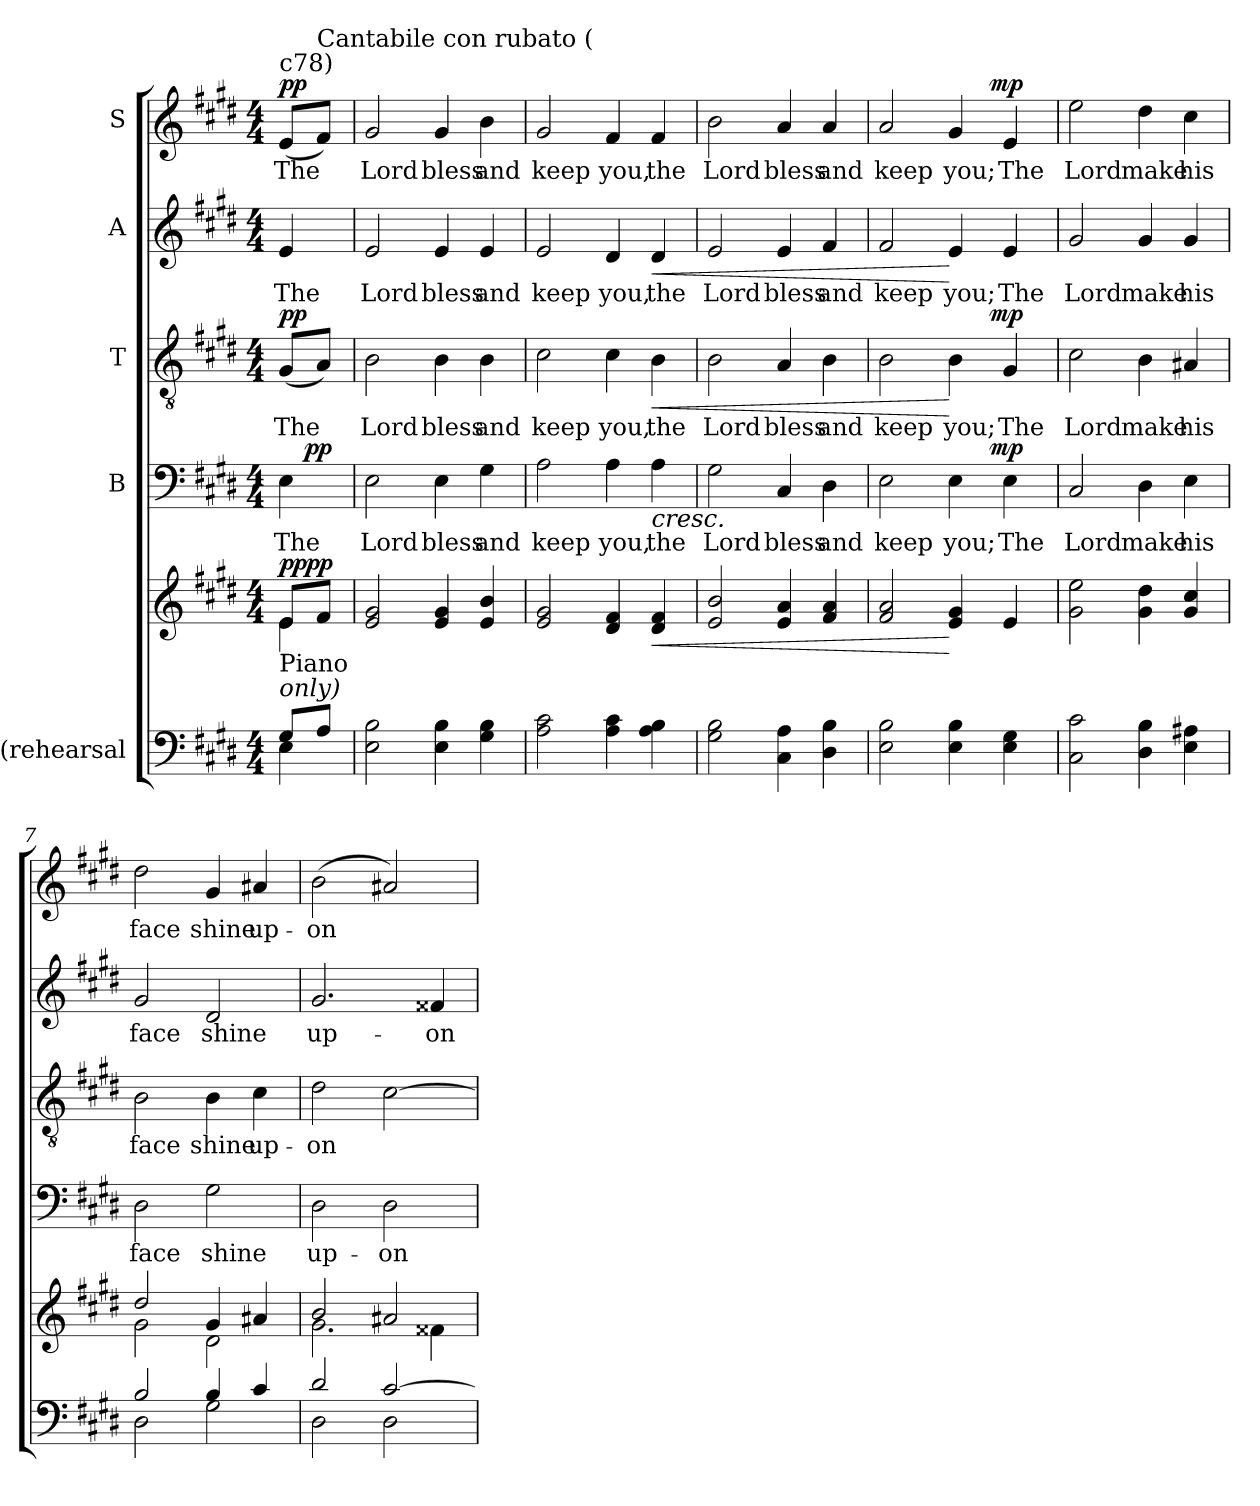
**kern	**kern	**dynam	**kern	**text	**dynam	**kern	**text	**dynam	**kern	**text	**dynam	**kern	**text	**dynam
*part5	*part5	*part5	*part4	*part4	*part4	*part3	*part3	*part3	*part2	*part2	*part2	*part1	*part1	*part1
*staff6	*staff5	*staff5/6	*staff4	*staff4	*staff4	*staff3	*staff3	*staff3	*staff2	*staff2	*staff2	*staff1	*staff1	*staff1
*I"(rehearsal	*	*	*I"B	*	*	*I"T	*	*	*I"A	*	*	*I"S	*	*
*clefF4	*clefG2	*	*clefF4	*	*	*clefGv2	*	*	*clefG2	*	*	*clefG2	*	*
*k[f#c#g#d#]	*k[f#c#g#d#]	*	*k[f#c#g#d#]	*	*	*k[f#c#g#d#]	*	*	*k[f#c#g#d#]	*	*	*k[f#c#g#d#]	*	*
*E:	*E:	*	*E:	*	*	*E:	*	*	*E:	*	*	*E:	*	*
*M4/4	*M4/4	*	*M4/4	*	*	*M4/4	*	*	*M4/4	*	*	*M4/4	*	*
*MM117	*MM117	*	*MM117	*	*	*MM117	*	*	*MM117	*	*	*MM117	*	*
=1	=1	=1	=1	=1	=1	=1	=1	=1	=1	=1	=1	=1	=1	=1
*^	*^	*	*	*	*	*	*	*	*	*	*	*	*	*
!	!	!	!	!	!	!	!	!	!	!	!	!	!	!LO:TX:a:t=c78)	!	!
!	!	!LO:TX:b:t=Piano	!	!	!	!	!	!	!	!	!	!	!	!	!	!
!LO:TX:a:i:t=only)	!	!	!	!	!	!	!	!	!	!	!	!	!	!	!	!
!	!	!	!	!LO:DY:a	!	!LO:LY:b	!	!	!LO:LY:b	!	!	!LO:LY:b	!	!	!LO:LY:b	!
!	!	!	!	!LO:DY:n=1:b	!	!	!	!	!	!LO:DY:a	!	!	!	!	!	!LO:DY:b
*	*	*	*	*	*^	*	*	*	*	*	*	*	*	*	*	*
8G#/L	4E\	8e/L	4e\	pp pp	4E\	16.ryy	The	.	(<8G#/L	The	pp	4e/	The	.	(<8e/L	The	pp
!	!	!	!	!	!	!	!	!LO:DY:a	!	!	!	!	!	!	!	!	!
.	.	.	.	.	.	8ryy	.	pp	.	.	.	.	.	.	.	.	.
!	!	!	!	!	!	!	!	!	!	!	!	!	!	!	!LO:TX:a:t=Cantabile con rubato (	!	!
8A/J	.	8f#/J	.	.	.	.	.	.	8A/J)	.	.	.	.	.	8f#/J)	.	.
.	.	.	.	.	.	32ryy	.	.	.	.	.	.	.	.	.	.	.
=2	=2	=2	=2	=2	=2	=2	=2	=2	=2	=2	=2	=2	=2	=2	=2	=2	=2
!	!	!	!	!	!	!	!LO:LY:b	!	!	!LO:LY:b	!	!	!LO:LY:b	!	!	!LO:LY:b	!
*v	*v	*	*	*	*v	*v	*	*	*	*	*	*	*	*	*	*	*
*	*v	*v	*	*	*	*	*	*	*	*	*	*	*	*	*
2E\ 2B\	2e/ 2g#/	.	2E\	Lord	.	2B\	Lord	.	2e/	Lord	.	2g#/	Lord	.
!	!	!	!	!LO:LY:b	!	!	!LO:LY:b	!	!	!LO:LY:b	!	!	!LO:LY:b	!
4E\ 4B\	4e/ 4g#/	.	4E\	bless	.	4B\	bless	.	4e/	bless	.	4g#/	bless	.
!	!	!	!	!LO:LY:b	!	!	!LO:LY:b	!	!	!LO:LY:b	!	!	!LO:LY:b	!
4G#\ 4B\	4e/ 4b/	.	4G#\	and	.	4B\	and	.	4e/	and	.	4b\	and	.
=3	=3	=3	=3	=3	=3	=3	=3	=3	=3	=3	=3	=3	=3	=3
!	!	!	!	!LO:LY:b	!	!	!LO:LY:b	!	!	!LO:LY:b	!	!	!LO:LY:b	!
2A\ 2c#\	2e/ 2g#/	.	2A\	keep	.	2c#\	keep	.	2e/	keep	.	2g#/	keep	.
!	!	!	!	!LO:LY:b	!	!	!LO:LY:b	!	!	!LO:LY:b	!	!	!LO:LY:b	!
4A\ 4c#\	4d#/ 4f#/	.	4A\	you,	.	4c#\	you,	.	4d#/	you,	.	4f#/	you,	.
!	!	!LO:HP:b	!	!LO:LY:b	!LO:HP:b	!	!LO:LY:b	!LO:HP:b	!	!LO:LY:b	!LO:HP:b	!	!LO:LY:b	!
4A\ 4B\	4d#/ 4f#/	<	4A\	the	<	4B\	the	<	4d#/	the	<	4f#/	the	.
=4	=4	=4	=4	=4	=4	=4	=4	=4	=4	=4	=4	=4	=4	=4
!	!	!	!	!LO:LY:b	!	!	!LO:LY:b	!	!	!LO:LY:b	!	!	!LO:LY:b	!
2G#\ 2B\	2e/ 2b/	.	2G#\	Lord	.	2B\	Lord	.	2e/	Lord	.	2b\	Lord	.
!	!	!	!	!LO:LY:b	!	!	!LO:LY:b	!	!	!LO:LY:b	!	!	!LO:LY:b	!
4C#\ 4A\	4e/ 4a/	.	4C#/	bless	.	4A/	bless	.	4e/	bless	.	4a/	bless	.
!	!	!	!	!LO:LY:b	!	!	!LO:LY:b	!	!	!LO:LY:b	!	!	!LO:LY:b	!
4D#\ 4B\	4f#/ 4a/	.	4D#\	and	.	4B\	and	.	4f#/	and	.	4a/	and	.
=5	=5	=5	=5	=5	=5	=5	=5	=5	=5	=5	=5	=5	=5	=5
!	!	!	!	!LO:LY:b	!	!	!LO:LY:b	!	!	!LO:LY:b	!	!	!LO:LY:b	!
*	*^	*	*^	*	*	*^	*	*	*	*	*	*^	*	*
2E\ 2B\	2f#/ 2a/	2ryy	.	2E\	2ryy	keep	.	2B\	2ryy	keep	.	2f#/	keep	.	2a/	2ryy	keep	.
!	!	!	!	!	!	!LO:LY:b	!	!	!	!LO:LY:b	!	!	!LO:LY:b	!	!	!	!LO:LY:b	!
4E\ 4B\	4e/ 4g#/	8..ryy	[	4E\	8..ryy	you;	.	4B\	8..ryy	you;	[	4e/	you;	[	4g#/	8..ryy	you;	.
!	!	!	!LO:DY:a	!	!	!	!	!	!	!	!	!	!	!	!	!	!	!
!	!	!	!LO:DY:n=1:b	!	!	!	!LO:DY:a	!	!	!	!LO:DY:a	!	!	!	!	!	!	!LO:DY:b
.	.	4ryy	mp mp	.	4ryy	.	mp	.	4ryy	.	mp	.	.	.	.	4ryy	.	mp
!	!	!	!	!	!	!LO:LY:b	!	!	!	!LO:LY:b	!	!	!LO:LY:b	!	!	!	!LO:LY:b	!
4E\ 4G#\	4e/	.	.	4E\	.	The	[	4G#/	.	The	.	4e/	The	.	4e/	.	The	.
.	.	32ryy	.	.	32ryy	.	.	.	32ryy	.	.	.	.	.	.	32ryy	.	.
=6	=6	=6	=6	=6	=6	=6	=6	=6	=6	=6	=6	=6	=6	=6	=6	=6	=6	=6
!	!	!	!	!	!	!LO:LY:b	!	!	!	!LO:LY:b	!	!	!LO:LY:b	!	!	!	!LO:LY:b	!
*	*v	*v	*	*	*	*	*	*v	*v	*	*	*	*	*	*v	*v	*	*
*	*	*	*v	*v	*	*	*	*	*	*	*	*	*	*	*
2C#\ 2c#\	2g#\ 2ee\	.	2C#/	Lord	.	2c#\	Lord	.	2g#/	Lord	.	2ee\	Lord	.
!	!	!	!	!LO:LY:b	!	!	!LO:LY:b	!	!	!LO:LY:b	!	!	!LO:LY:b	!
4D#\ 4B\	4g#\ 4dd#\	.	4D#\	make	.	4B\	make	.	4g#/	make	.	4dd#\	make	.
!	!	!	!	!LO:LY:b	!	!	!LO:LY:b	!	!	!LO:LY:b	!	!	!LO:LY:b	!
4E\ 4A#X\	4g#/ 4cc#/	.	4E\	his	.	4A#X/	his	.	4g#/	his	.	4cc#\	his	.
!!LO:LB:g=z
=7	=7	=7	=7	=7	=7	=7	=7	=7	=7	=7	=7	=7	=7	=7
*^	*^	*	*	*	*	*	*	*	*	*	*	*	*	*
!	!	!	!	!	!	!LO:LY:b	!	!	!LO:LY:b	!	!	!LO:LY:b	!	!	!LO:LY:b	!
2B/	2D#\	2dd#/	2g#\	.	2D#\	face	.	2B\	face	.	2g#/	face	.	2dd#\	face	.
!	!	!	!	!	!	!LO:LY:b	!	!	!LO:LY:b	!	!	!LO:LY:b	!	!	!LO:LY:b	!
4B/	2G#\	4g#/	2d#\	.	2G#\	shine	.	4B\	shine	.	2d#/	shine	.	4g#/	shine	.
!	!	!	!	!	!	!	!	!	!LO:LY:b	!	!	!	!	!	!LO:LY:b	!
4c#/	.	4a#X/	.	.	.	.	.	4c#\	up-	.	.	.	.	4a#X/	up-	.
=8	=8	=8	=8	=8	=8	=8	=8	=8	=8	=8	=8	=8	=8	=8	=8	=8
!	!	!	!	!	!	!LO:LY:b	!	!	!LO:LY:b	!	!	!LO:LY:b	!	!	!LO:LY:b	!
2d#/	2D#\	2.g#\	2b/	.	2D#\	up-	.	2d#\	-on	.	2.g#/	up-	.	(>2b\	-on	.
!	!	!	!	!	!	!LO:LY:b	!	!	!	!	!	!	!	!	!	!
[>2c#/	2D#\	.	2a#X/	.	2D#\	-on	.	[>2c#\	.	.	.	.	.	2a#X/)	.	.
!	!	!	!	!	!	!	!	!	!	!	!	!LO:LY:b	!	!	!	!
.	.	4f##X\	.	.	.	.	.	.	.	.	4f##X/	-on	.	.	.	.
*v	*v	*	*	*	*	*	*	*	*	*	*	*	*	*	*	*
*	*v	*v	*	*	*	*	*	*	*	*	*	*	*	*	*
=	=	=	=	=	=	=	=	=	=	=	=	=	=	=
*-	*-	*-	*-	*-	*-	*-	*-	*-	*-	*-	*-	*-	*-	*-
